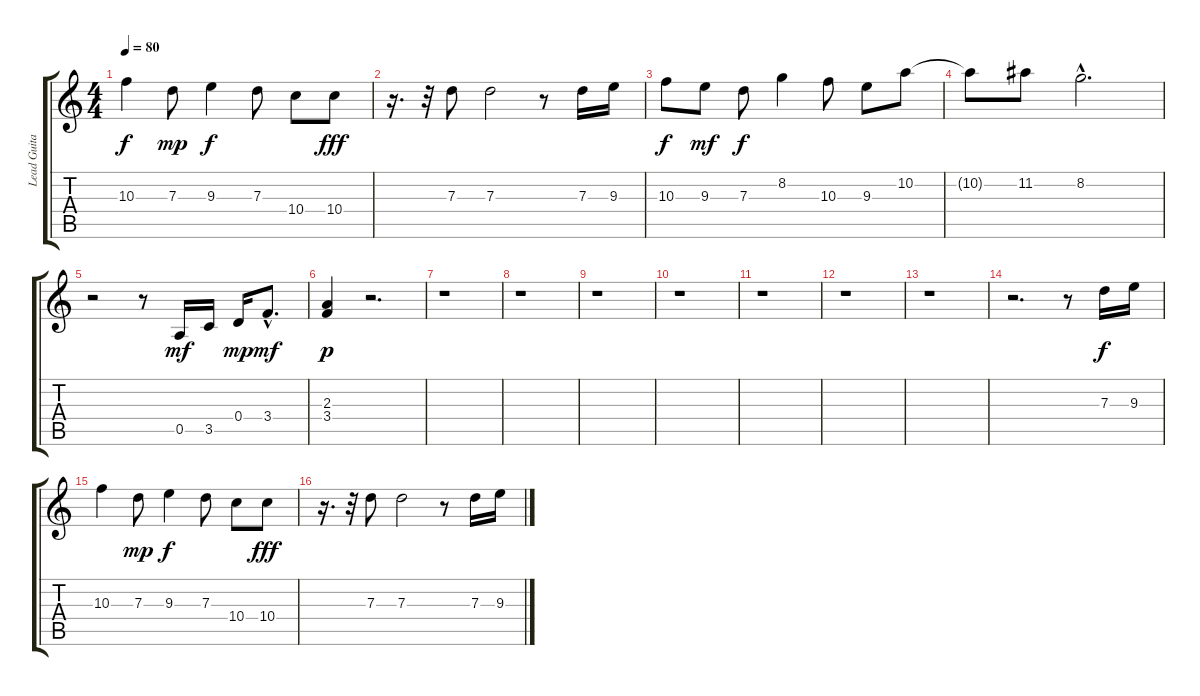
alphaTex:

\track ("Lead Guitar" "Lead Guita") {instrument electricguitarclean}
\staff {score tabs}
\tuning (E4 B3 G3 D3 A2 E2) {hide}
\ts (4 4)
\tempo 80
\clef g2
\ks c
10.3.4{dy f} 7.3.8{dy mp} 9.3.4{dy f} 7.3.8 10.4.8 10.4.8{dy fff} |
r.16{d} r.32 7.3.8 7.3.2 r.8 7.3.16 9.3.16 |
10.3.8{dy f} 9.3.8{dy mf} 7.3.8{dy f} 8.2.4 10.3.8 9.3.8 10.2.8 |
10.2{t}.8 11.2.8 8.2{hac}.2{d} |
r.2 r.8 0.5.16{dy mf} 3.5.16 0.4.16{dy mp} 3.4{hac}.8{d dy mf} |
(2.3 3.4).4{dy p} r.2{d} |
r.1 |
r.1 |
r.1 |
r.1 |
r.1 |
r.1 |
r.1 |
r.2{d} r.8 7.3.16{dy f} 9.3.16 |
10.3.4 7.3.8{dy mp} 9.3.4{dy f} 7.3.8 10.4.8 10.4.8{dy fff} |
r.16{d} r.32 7.3.8 7.3.2 r.8 7.3.16 9.3.16
